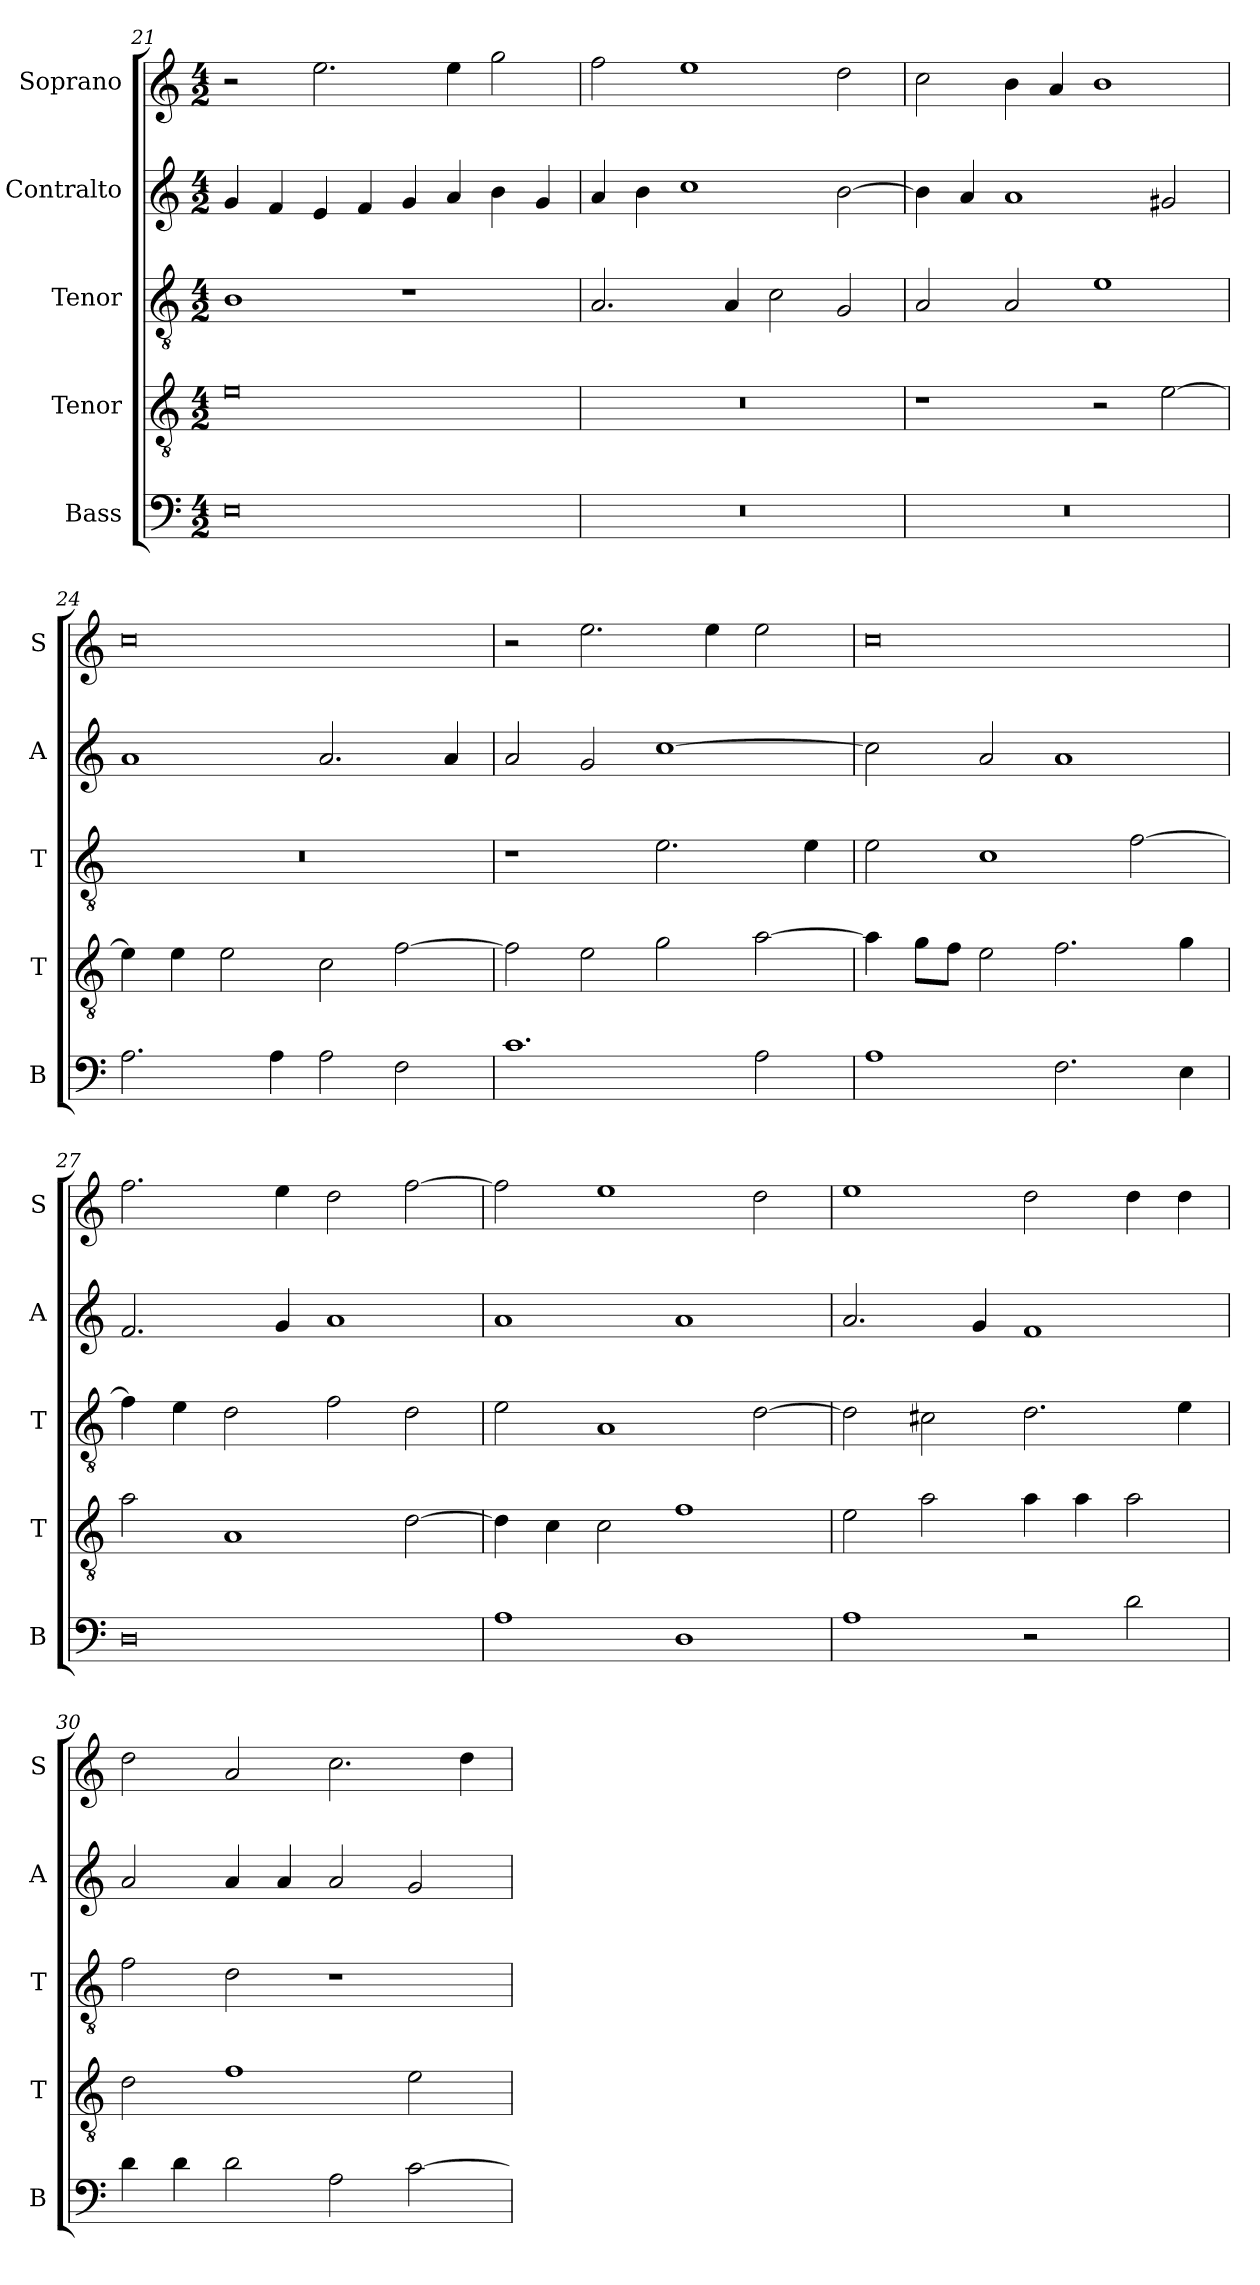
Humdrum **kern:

**kern	**kern	**kern	**kern	**kern
*part5	*part4	*part3	*part2	*part1
*staff5	*staff4	*staff3	*staff2	*staff1
*I"Bass	*I"Tenor	*I"Tenor	*I"Contralto	*I"Soprano
*I'B	*I'T	*I'T	*I'A	*I'S
*clefF4	*clefGv2	*clefGv2	*clefG2	*clefG2
*k[]	*k[]	*k[]	*k[]	*k[]
*A:aeo	*A:aeo	*A:aeo	*A:aeo	*A:aeo
*M4/2	*M4/2	*M4/2	*M4/2	*M4/2
=21	=21	=21	=21	=21
0E	0e	1B	4g	2r
.	.	.	4f	.
.	.	.	4e	2.ee
.	.	.	4f	.
.	.	1r	4g	.
.	.	.	4a	4ee
.	.	.	4b	2gg
.	.	.	4g	.
=22	=22	=22	=22	=22
0r	0r	2.A	4a	2ff
.	.	.	4b	.
.	.	.	1cc	1ee
.	.	4A	.	.
.	.	2c	.	.
.	.	2G	[2b	2dd
=23	=23	=23	=23	=23
0r	1r	2A	4b]	2cc
.	.	.	4a	.
.	.	2A	1a	4b
.	.	.	.	4a
.	2r	1e	.	1b
.	[2e	.	2g#X	.
=24	=24	=24	=24	=24
2.A	4e]	0r	1a	0cc
.	4e	.	.	.
.	2e	.	.	.
4A	.	.	.	.
2A	2c	.	2.a	.
2F	[2f	.	.	.
.	.	.	4a	.
=25	=25	=25	=25	=25
1.c	2f]	1r	2a	2r
.	2e	.	2g	2.ee
.	2g	2.e	[1cc	.
.	.	.	.	4ee
2A	[2a	.	.	2ee
.	.	4e	.	.
=26	=26	=26	=26	=26
1A	4a]	2e	2cc]	0cc
.	8g\L	.	.	.
.	8f\J	.	.	.
.	2e	1c	2a	.
2.F	2.f	.	1a	.
.	.	[2f	.	.
4E	4g	.	.	.
=27	=27	=27	=27	=27
0D	2a	4f]	2.f	2.ff
.	.	4e	.	.
.	1A	2d	.	.
.	.	.	4g	4ee
.	.	2f	1a	2dd
.	[2d	2d	.	[2ff
=28	=28	=28	=28	=28
1A	4d]	2e	1a	2ff]
.	4c	.	.	.
.	2c	1A	.	1ee
1D	1f	.	1a	.
.	.	[2d	.	2dd
=29	=29	=29	=29	=29
1A	2e	2d]	2.a	1ee
.	2a	2c#X	.	.
.	.	.	4g	.
2r	4a	2.d	1f	2dd
.	4a	.	.	.
2d	2a	.	.	4dd
.	.	4e	.	4dd
=30	=30	=30	=30	=30
4d	2d	2f	2a	2dd
4d	.	.	.	.
2d	1f	2d	4a	2a
.	.	.	4a	.
2A	.	1r	2a	2.cc
[2c	2e	.	2g	.
.	.	.	.	4dd
=	=	=	=	=
*-	*-	*-	*-	*-
